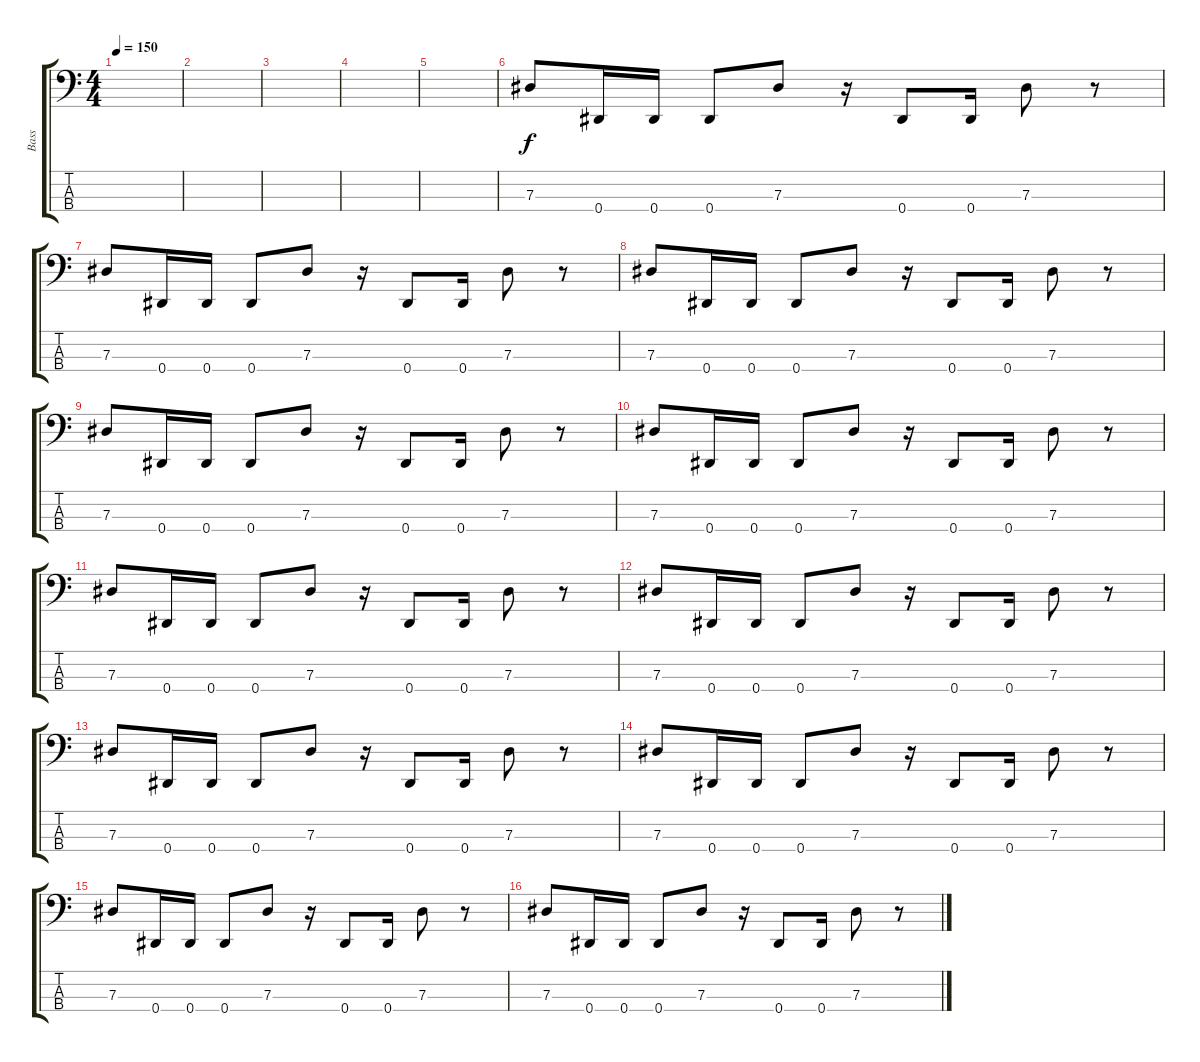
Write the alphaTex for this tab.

\track ("Bass" "Bass") {instrument electricbassfinger}
\staff {score tabs}
\tuning (Gb2 Db2 Ab1 Eb1) {hide}
\ts (4 4)
\tempo 150
\clef f4
\ks c
|
|
|
|
|
7.3.8 0.4.16 0.4.16 0.4.8 7.3.8 r.16 0.4.8 0.4.16 7.3.8 r.8 |
7.3.8 0.4.16 0.4.16 0.4.8 7.3.8 r.16 0.4.8 0.4.16 7.3.8 r.8 |
7.3.8 0.4.16 0.4.16 0.4.8 7.3.8 r.16 0.4.8 0.4.16 7.3.8 r.8 |
7.3.8 0.4.16 0.4.16 0.4.8 7.3.8 r.16 0.4.8 0.4.16 7.3.8 r.8 |
7.3.8 0.4.16 0.4.16 0.4.8 7.3.8 r.16 0.4.8 0.4.16 7.3.8 r.8 |
7.3.8 0.4.16 0.4.16 0.4.8 7.3.8 r.16 0.4.8 0.4.16 7.3.8 r.8 |
7.3.8 0.4.16 0.4.16 0.4.8 7.3.8 r.16 0.4.8 0.4.16 7.3.8 r.8 |
7.3.8 0.4.16 0.4.16 0.4.8 7.3.8 r.16 0.4.8 0.4.16 7.3.8 r.8 |
7.3.8 0.4.16 0.4.16 0.4.8 7.3.8 r.16 0.4.8 0.4.16 7.3.8 r.8 |
7.3.8 0.4.16 0.4.16 0.4.8 7.3.8 r.16 0.4.8 0.4.16 7.3.8 r.8 |
7.3.8 0.4.16 0.4.16 0.4.8 7.3.8 r.16 0.4.8 0.4.16 7.3.8 r.8
